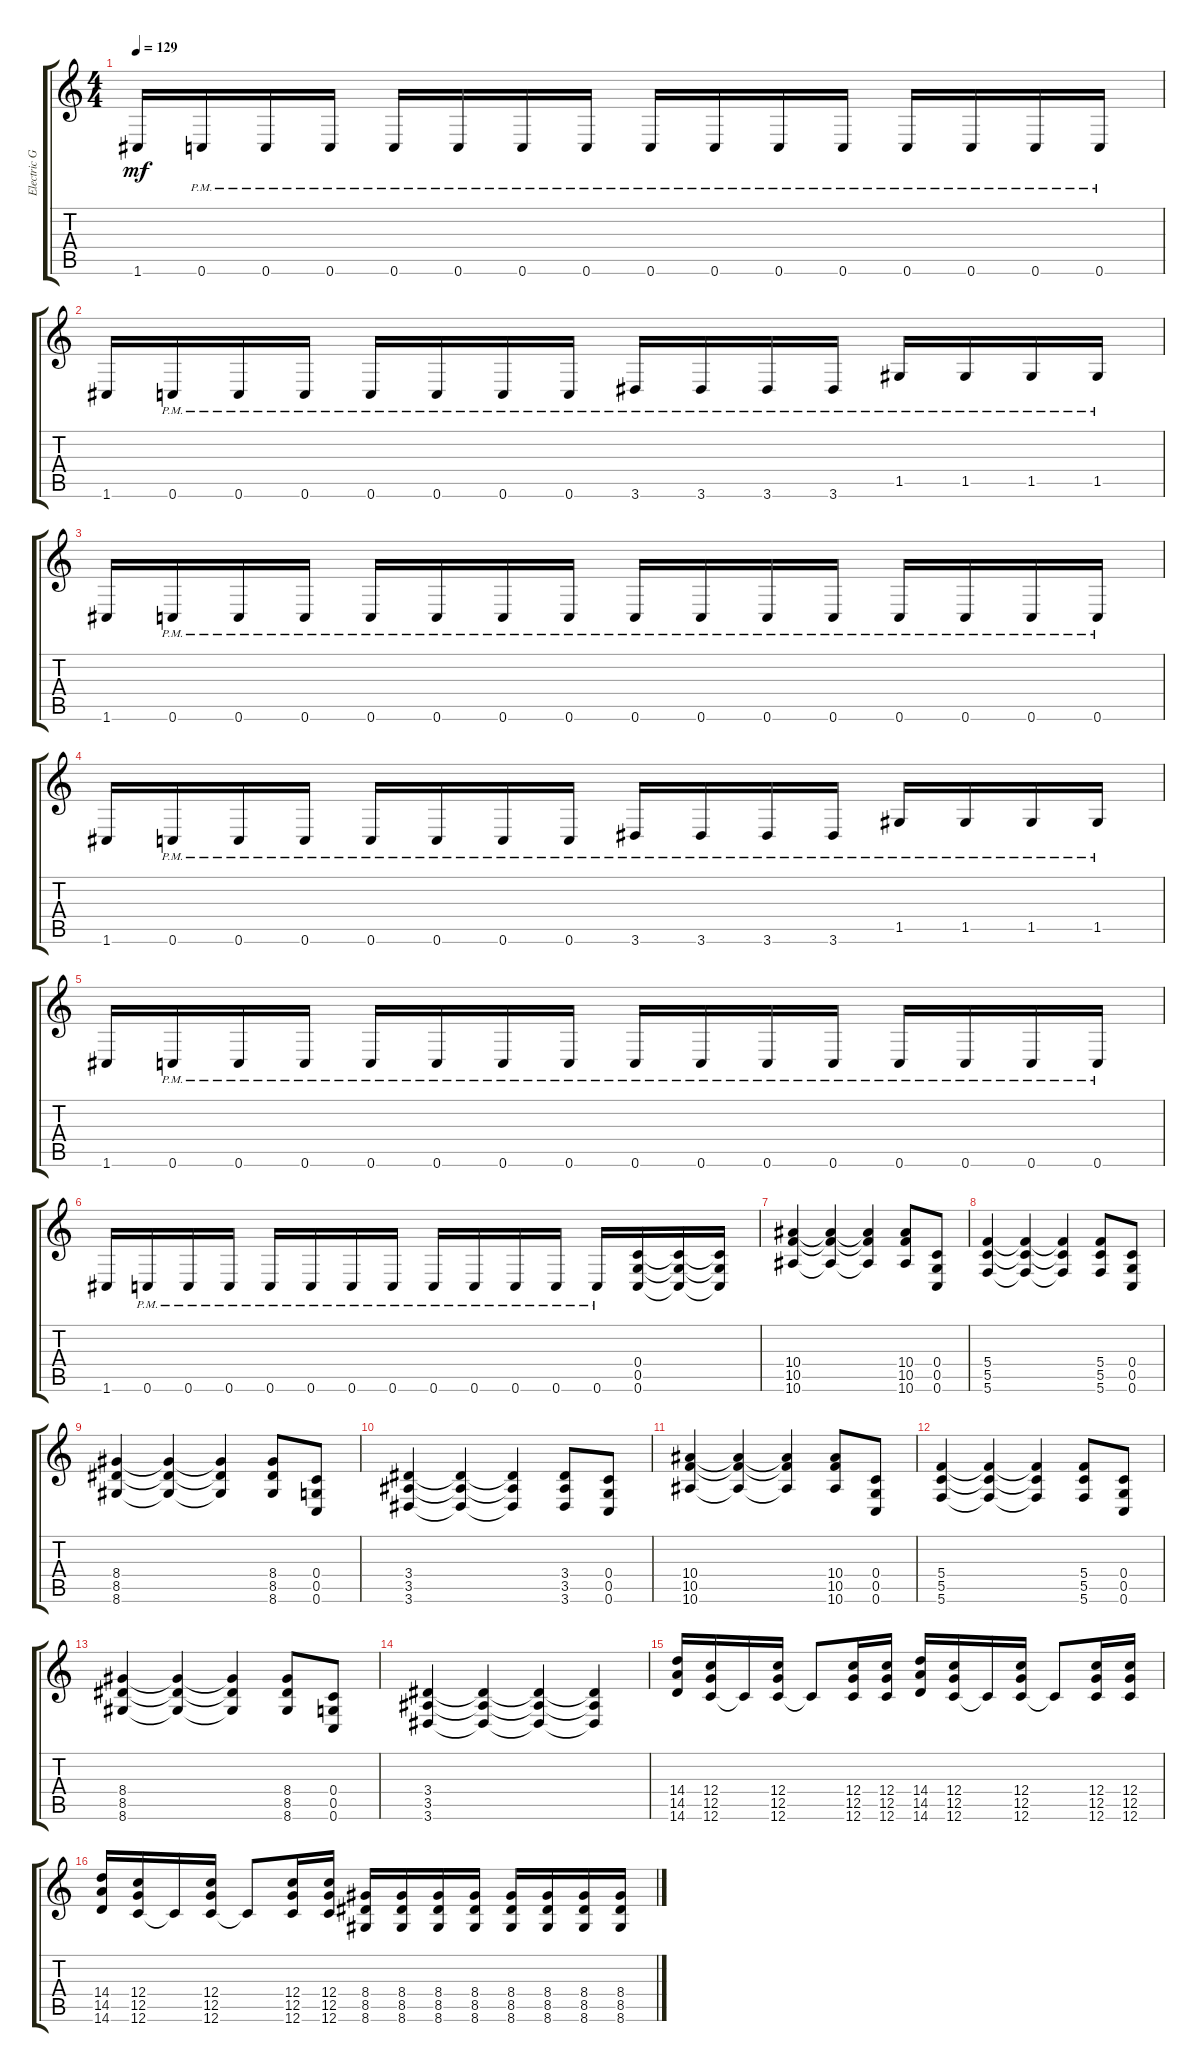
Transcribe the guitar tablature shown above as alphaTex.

\track ("Electric Guitar" "Electric G") {instrument distortionguitar}
\staff {score tabs}
\tuning (D4 A3 F3 C3 G2 C2) {hide}
\ts (4 4)
\tempo 129
\clef g2
\ks c
1.6.16{dy mf} 0.6{pm}.16 0.6{pm}.16 0.6{pm}.16 0.6{pm}.16 0.6{pm}.16 0.6{pm}.16 0.6{pm}.16 0.6{pm}.16 0.6{pm}.16 0.6{pm}.16 0.6{pm}.16 0.6{pm}.16 0.6{pm}.16 0.6{pm}.16 0.6{pm}.16 |
1.6.16 0.6{pm}.16 0.6{pm}.16 0.6{pm}.16 0.6{pm}.16 0.6{pm}.16 0.6{pm}.16 0.6{pm}.16 3.6{pm}.16 3.6{pm}.16 3.6{pm}.16 3.6{pm}.16 1.5{pm}.16 1.5{pm}.16 1.5{pm}.16 1.5{pm}.16 |
1.6.16 0.6{pm}.16 0.6{pm}.16 0.6{pm}.16 0.6{pm}.16 0.6{pm}.16 0.6{pm}.16 0.6{pm}.16 0.6{pm}.16 0.6{pm}.16 0.6{pm}.16 0.6{pm}.16 0.6{pm}.16 0.6{pm}.16 0.6{pm}.16 0.6{pm}.16 |
1.6.16 0.6{pm}.16 0.6{pm}.16 0.6{pm}.16 0.6{pm}.16 0.6{pm}.16 0.6{pm}.16 0.6{pm}.16 3.6{pm}.16 3.6{pm}.16 3.6{pm}.16 3.6{pm}.16 1.5{pm}.16 1.5{pm}.16 1.5{pm}.16 1.5{pm}.16 |
1.6.16 0.6{pm}.16 0.6{pm}.16 0.6{pm}.16 0.6{pm}.16 0.6{pm}.16 0.6{pm}.16 0.6{pm}.16 0.6{pm}.16 0.6{pm}.16 0.6{pm}.16 0.6{pm}.16 0.6{pm}.16 0.6{pm}.16 0.6{pm}.16 0.6{pm}.16 |
1.6.16 0.6{pm}.16 0.6{pm}.16 0.6{pm}.16 0.6{pm}.16 0.6{pm}.16 0.6{pm}.16 0.6{pm}.16 0.6{pm}.16 0.6{pm}.16 0.6{pm}.16 0.6{pm}.16 0.6{pm}.16 (0.4 0.5 0.6).16 (0.4{t} 0.5{t} 0.6{t}).16 (0.4{t} 0.5{t} 0.6{t}).16 |
(10.4 10.5 10.6).4 (10.4{t} 10.5{t} 10.6{t}).4 (10.4{t} 10.5{t} 10.6{t}).4 (10.4 10.5 10.6).8 (0.4 0.5 0.6).8 |
(5.4 5.5 5.6).4 (5.4{t} 5.5{t} 5.6{t}).4 (5.4{t} 5.5{t} 5.6{t}).4 (5.4 5.5 5.6).8 (0.4 0.5 0.6).8 |
(8.4 8.5 8.6).4 (8.4{t} 8.5{t} 8.6{t}).4 (8.4{t} 8.5{t} 8.6{t}).4 (8.4 8.5 8.6).8 (0.4 0.5 0.6).8 |
(3.4 3.5 3.6).4 (3.4{t} 3.5{t} 3.6{t}).4 (3.4{t} 3.5{t} 3.6{t}).4 (3.4 3.5 3.6).8 (0.4 0.5 0.6).8 |
(10.4 10.5 10.6).4 (10.4{t} 10.5{t} 10.6{t}).4 (10.4{t} 10.5{t} 10.6{t}).4 (10.4 10.5 10.6).8 (0.4 0.5 0.6).8 |
(5.4 5.5 5.6).4 (5.4{t} 5.5{t} 5.6{t}).4 (5.4{t} 5.5{t} 5.6{t}).4 (5.4 5.5 5.6).8 (0.4 0.5 0.6).8 |
(8.4 8.5 8.6).4 (8.4{t} 8.5{t} 8.6{t}).4 (8.4{t} 8.5{t} 8.6{t}).4 (8.4 8.5 8.6).8 (0.4 0.5 0.6).8 |
(3.4 3.5 3.6).4 (3.4{t} 3.5{t} 3.6{t}).4 (3.4{t} 3.5{t} 3.6{t}).4 (3.4{t} 3.5{t} 3.6{t}).4 |
(14.4 14.5 14.6).16 (12.4 12.5 12.6).16 12.6{t}.16 (12.4 12.5 12.6).16 12.6{t}.8 (12.4 12.5 12.6).16 (12.4 12.5 12.6).16 (14.4 14.5 14.6).16 (12.4 12.5 12.6).16 12.6{t}.16 (12.4 12.5 12.6).16 12.6{t}.8 (12.4 12.5 12.6).16 (12.4 12.5 12.6).16 |
(14.4 14.5 14.6).16 (12.4 12.5 12.6).16 12.6{t}.16 (12.4 12.5 12.6).16 12.6{t}.8 (12.4 12.5 12.6).16 (12.4 12.5 12.6).16 (8.4 8.5 8.6).16 (8.4 8.5 8.6).16 (8.4 8.5 8.6).16 (8.4 8.5 8.6).16 (8.4 8.5 8.6).16 (8.4 8.5 8.6).16 (8.4 8.5 8.6).16 (8.4 8.5 8.6).16
